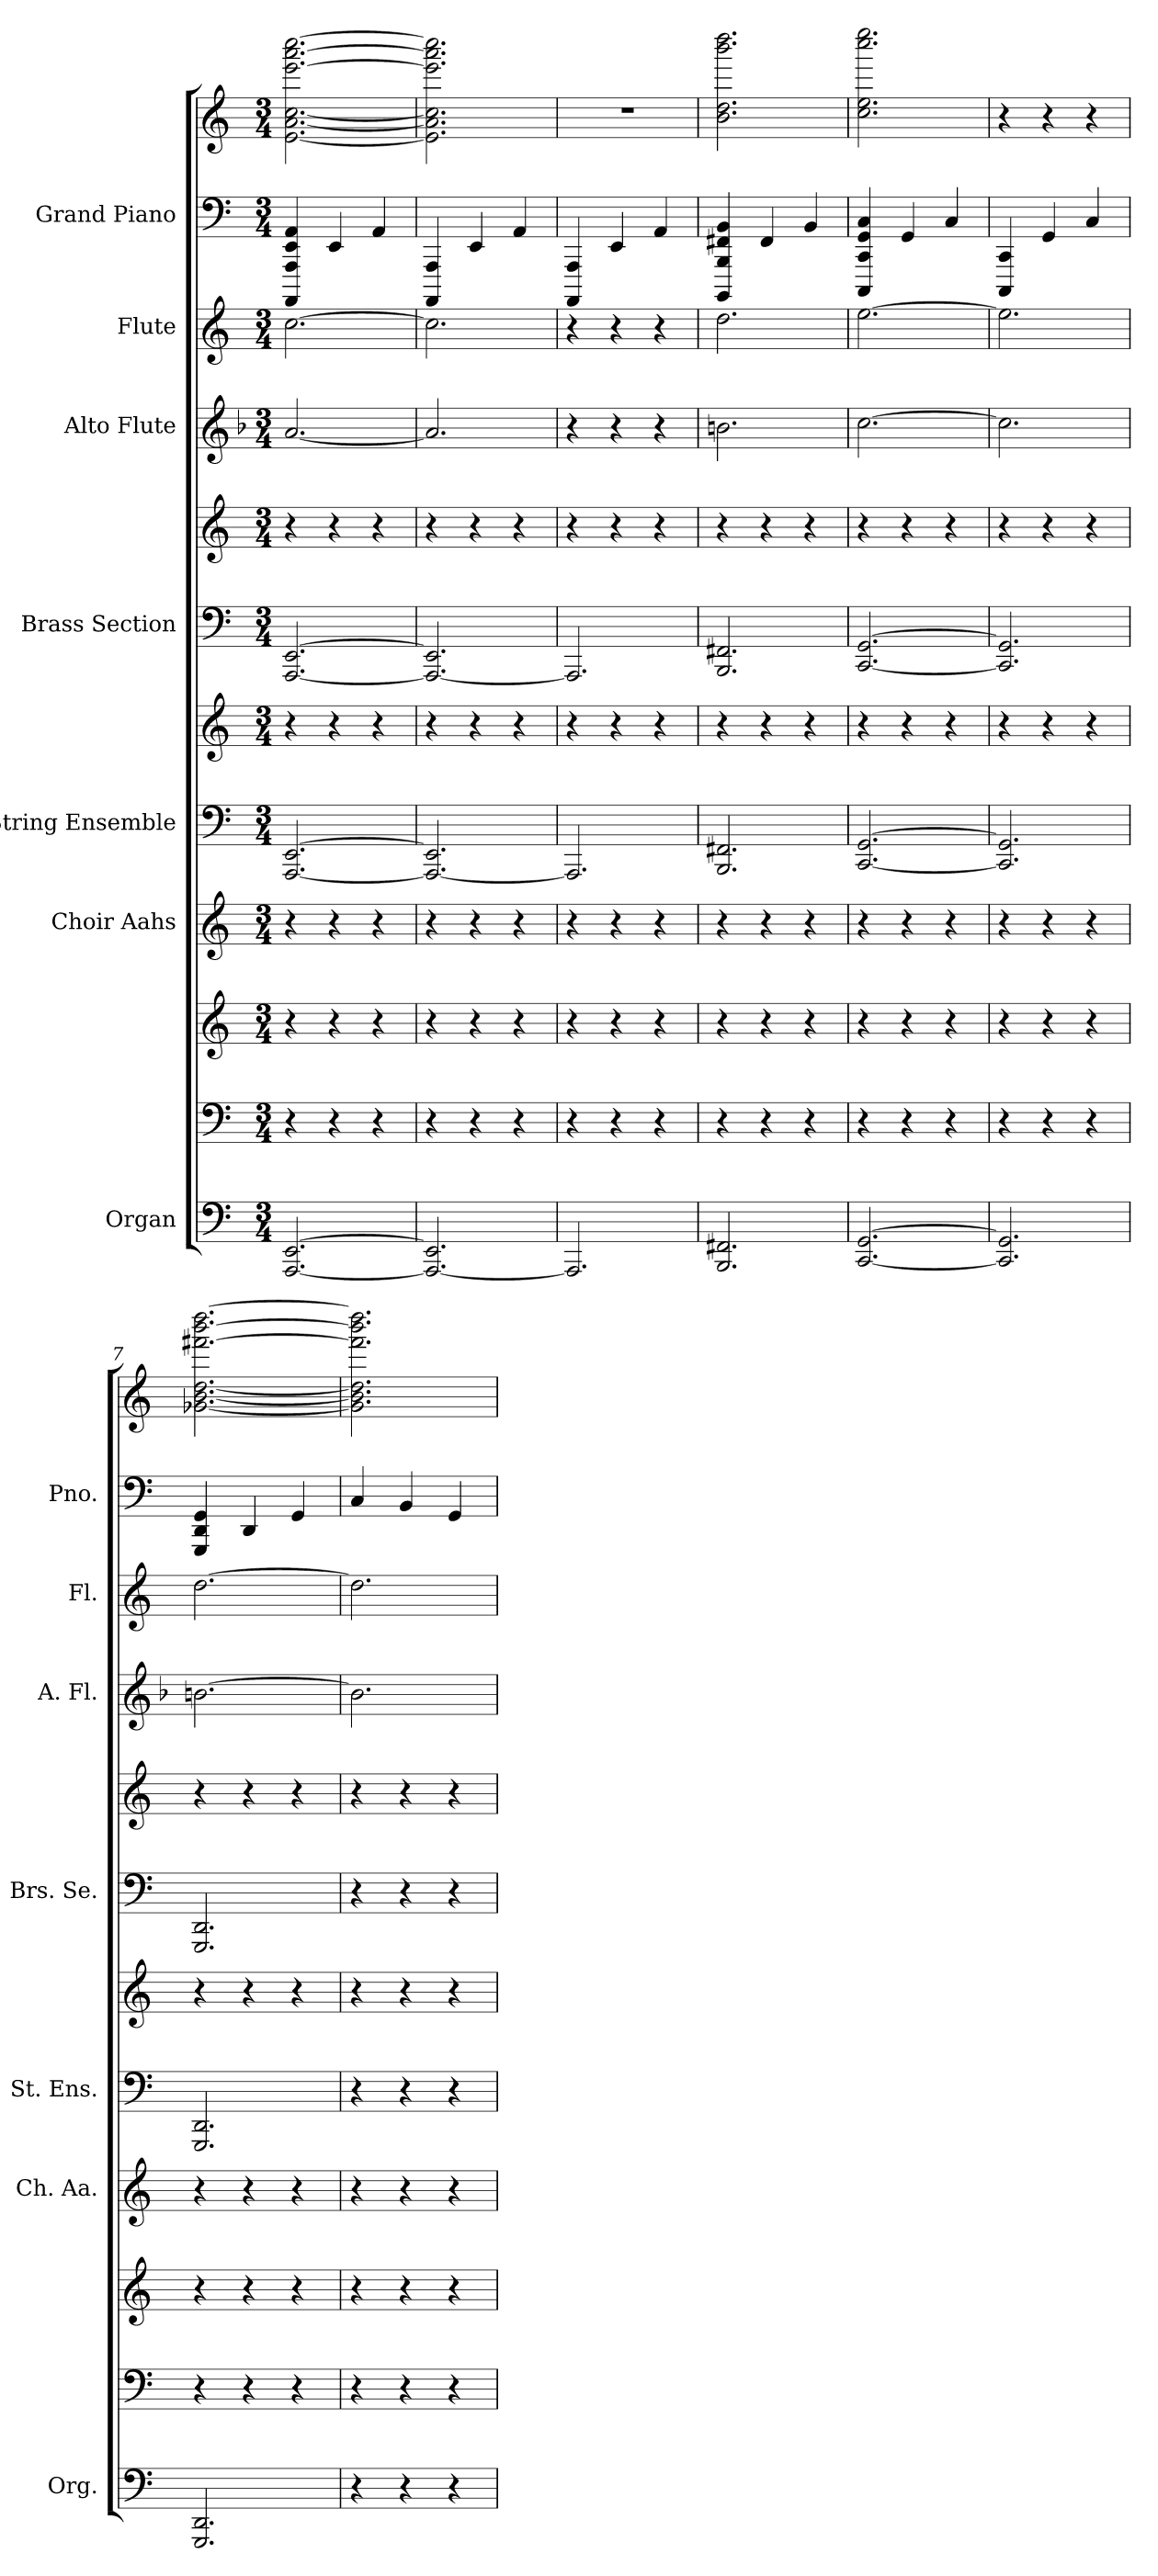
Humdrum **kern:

**kern	**kern	**kern	**kern	**kern	**kern	**kern	**kern	**kern	**kern	**kern	**kern
*part7	*part7	*part7	*part6	*part5	*part5	*part4	*part4	*part3	*part2	*part1	*part1
*staff12	*staff11	*staff10	*staff9	*staff8	*staff7	*staff6	*staff5	*staff4	*staff3	*staff2	*staff1
*I"Organ	*	*	*I"Choir Aahs	*I"String Ensemble	*	*I"Brass Section	*	*I"Alto Flute	*I"Flute	*I"Grand Piano	*
*I'Org.	*	*	*I'Ch. Aa.	*I'St. Ens.	*	*I'Brs. Se.	*	*I'A. Fl.	*I'Fl.	*I'Pno.	*
*stria5	*stria5	*stria5	*stria5	*stria5	*stria5	*stria5	*stria5	*stria5	*stria5	*stria5	*stria5
*clefF4	*clefF4	*clefG2	*clefG2	*clefF4	*clefG2	*clefF4	*clefG2	*clefG2	*clefG2	*clefF4	*clefG2
*	*	*	*	*	*	*	*	*ITrd3c5	*	*	*
*k[]	*k[]	*k[]	*k[]	*k[]	*k[]	*k[]	*k[]	*k[]	*k[]	*k[]	*k[]
*M3/4	*M3/4	*M3/4	*M3/4	*M3/4	*M3/4	*M3/4	*M3/4	*M3/4	*M3/4	*M3/4	*M3/4
*MM120	*MM120	*MM120	*MM120	*MM120	*MM120	*MM120	*MM120	*MM120	*MM120	*MM120	*MM120
=1	=1	=1	=1	=1	=1	=1	=1	=1	=1	=1	=1
[2.AAA [2.EE	4r	4r	4r	[2.AAA [2.EE	4r	[2.AAA [2.EE	4r	[2.e	[2.cc	4AAA 4AA 4EE 4AAAA	[2.cc [2.a [2.e [2.eee [2.aaa [2.cccc
.	4r	4r	4r	.	4r	.	4r	.	.	4EE	.
.	4r	4r	4r	.	4r	.	4r	.	.	4AA	.
=2	=2	=2	=2	=2	=2	=2	=2	=2	=2	=2	=2
2.AAA_ 2.EE]	4r	4r	4r	2.AAA_ 2.EE]	4r	2.AAA_ 2.EE]	4r	2.e]	2.cc]	4AAA 4AAAA	2.a] 2.cc] 2.e] 2.eee] 2.aaa] 2.cccc]
.	4r	4r	4r	.	4r	.	4r	.	.	4EE	.
.	4r	4r	4r	.	4r	.	4r	.	.	4AA	.
=3	=3	=3	=3	=3	=3	=3	=3	=3	=3	=3	=3
2.AAA]	4r	4r	4r	2.AAA]	4r	2.AAA]	4r	4r	4r	4AAA 4AAAA	2.r
.	4r	4r	4r	.	4r	.	4r	4r	4r	4EE	.
.	4r	4r	4r	.	4r	.	4r	4r	4r	4AA	.
=4	=4	=4	=4	=4	=4	=4	=4	=4	=4	=4	=4
2.BBB 2.FF#X	4r	4r	4r	2.BBB 2.FF#X	4r	2.BBB 2.FF#X	4r	2.f#X	2.dd	4BBB 4FF#X 4BB 4BBBB	2.b 2.dd 2.bbb 2.dddd
.	4r	4r	4r	.	4r	.	4r	.	.	4FF#	.
.	4r	4r	4r	.	4r	.	4r	.	.	4BB	.
=5	=5	=5	=5	=5	=5	=5	=5	=5	=5	=5	=5
[2.CC [2.GG	4r	4r	4r	[2.CC [2.GG	4r	[2.CC [2.GG	4r	[2.g	[2.ee	4CC 4GG 4C 4CCC	2.cc 2.ee 2.cccc 2.eeee
.	4r	4r	4r	.	4r	.	4r	.	.	4GG	.
.	4r	4r	4r	.	4r	.	4r	.	.	4C	.
=6	=6	=6	=6	=6	=6	=6	=6	=6	=6	=6	=6
2.CC] 2.GG]	4r	4r	4r	2.CC] 2.GG]	4r	2.CC] 2.GG]	4r	2.g]	2.ee]	4CC 4CCC	4r
.	4r	4r	4r	.	4r	.	4r	.	.	4GG	4r
.	4r	4r	4r	.	4r	.	4r	.	.	4C	4r
=7	=7	=7	=7	=7	=7	=7	=7	=7	=7	=7	=7
2.GGG 2.DD	4r	4r	4r	2.GGG 2.DD	4r	2.GGG 2.DD	4r	[2.f#X	[2.dd	4GGG 4GG 4DD	[2.dd [2.b [2.g-X [2.fff#X [2.bbb [2.dddd
.	4r	4r	4r	.	4r	.	4r	.	.	4DD	.
.	4r	4r	4r	.	4r	.	4r	.	.	4GG	.
=8	=8	=8	=8	=8	=8	=8	=8	=8	=8	=8	=8
4r	4r	4r	4r	4r	4r	4r	4r	2.f#]	2.dd]	4C	2.dd] 2.b] 2.g-] 2.fff#] 2.bbb] 2.dddd]
4r	4r	4r	4r	4r	4r	4r	4r	.	.	4BB	.
4r	4r	4r	4r	4r	4r	4r	4r	.	.	4GG	.
=	=	=	=	=	=	=	=	=	=	=	=
*-	*-	*-	*-	*-	*-	*-	*-	*-	*-	*-	*-
